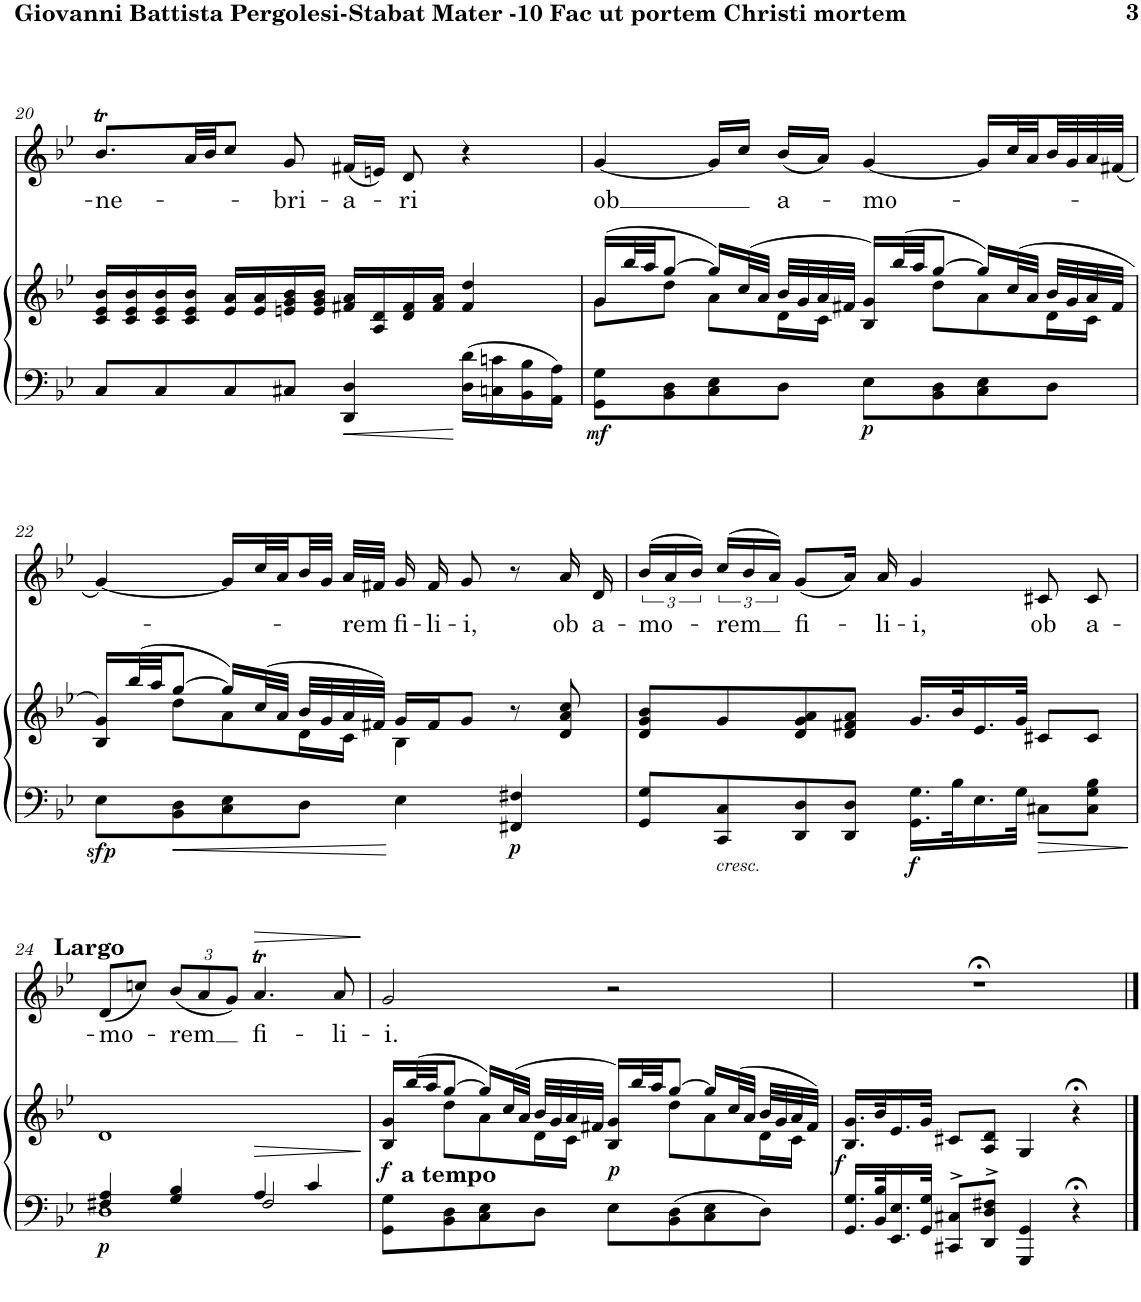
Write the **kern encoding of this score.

**kern	**kern	**dynam	**kern	**text	**dynam
*part2	*part2	*part2	*part1	*part1	*part1
*staff3	*staff2	*staff2/3	*staff1	*staff1	*staff1
*I"Violino I/II Viola Violoncello Contrabasso e organo	*	*	*I"Alto	*	*
!!LO:PB:g=z
*clefF4	*clefG2	*	*clefG2	*	*
*k[b-e-]	*k[b-e-]	*	*k[b-e-]	*	*
*M4/4	*M4/4	*	*M4/4	*	*
*met(c)	*met(c)	*	*met(c)	*	*
=20	=20	=20	=20	=20	=20
!	!	!	!	!LO:LY:b	!
8C/L	16c/ 16e-/ 16b-/LL	.	8.b-T/L	-ne-	.
.	16c/ 16e-/ 16b-/	.	.	.	.
8C/	16c/ 16e-/ 16b-/	.	.	.	.
.	16c/ 16e-/ 16b-/JJ	.	32a/LL	.	.
.	.	.	32b-/JJ	.	.
8C/	16e-/ 16a/LL	.	8cc/J	.	.
.	16e-/ 16a/	.	.	.	.
!	!	!	!	!LO:LY:b	!
8C#X/J	16en/ 16g/ 16b-/	.	8g/	-bri-	.
.	16e/ 16g/ 16b-/JJ	.	.	.	.
!	!	!	!	!LO:LY:b	!
4DD/ 4D/	16f#X/ 16a/LL	.	(<16f#X/LL	-a-	.
.	16A/ 16d/	.	16en/JJ)	.	.
!	!	!	!	!LO:LY:b	!
.	16d/ 16f#/	.	8d/	-ri	.
.	16f#/ 16a/JJ	.	.	.	.
16D\ 16d\LL	4f#/ 4dd/	.	4r	.	.
16Cn\ 16cn\	.	.	.	.	.
16BB-\ 16B-\	.	.	.	.	.
16AA\ 16A\JJ	.	.	.	.	.
=21	=21	=21	=21	=21	=21
*	*^	*	*	*	*
!	!	!	!LO:DY:b=2	!	!LO:LY:b	!
8GG\ 8G\L	(16g/LL	8g\L	mf	[<4g/	ob	.
.	32bb-/L	.	.	.	.	.
.	32aa/JJ	.	.	.	.	.
8BB-\ 8D\	[>8gg/J	8dd\J	.	.	.	.
8C\ 8E-\	16gg/LL])	8a\L	.	16g/LL]	.	.
.	(32cc/L	.	.	16cc/JJ	.	.
.	32a/JJJ	.	.	.	.	.
!	!	!	!	!	!LO:LY:b	!
8D\J	32b-/LLL	16d\L	.	(<16b-/LL	a-	.
.	32g/	.	.	.	.	.
.	32a/	16c\JJ	.	16a/JJ)	.	.
.	32f#X/JJJ	.	.	.	.	.
!	!	!	!LO:DY:b=2	!	!LO:LY:b	!
8E-\L	16B-/ 16g/LL)	8ryy	p	[<4g/	-mo-	.
.	(>32bb-/L	.	.	.	.	.
.	32aa/JJ	.	.	.	.	.
8BB-\ 8D\	[>8gg/J	8dd\L	.	.	.	.
8C\ 8E-\	16gg/LL])	8a\	.	16g/LL]	.	.
.	(>32cc/L	.	.	32cc/L	.	.
.	32a/JJJ	.	.	32a/	.	.
8D\J	32b-/LLL	16d\L	.	32b-/	.	.
.	32g/	.	.	32g/	.	.
.	32a/	16c\JJ	.	32a/	.	.
.	32f#/JJJ	.	.	(32f#X/JJJ	.	.
!!LO:LB:g=z
=22	=22	=22	=22	=22	=22	=22
!	!	!	!LO:DY:b=2	!	!	!
8E-\L	16B-/ 16g/LL)	8ryy	sfp	[<4g/)	.	.
.	(>32bb-/L	.	.	.	.	.
.	32aa/JJ	.	.	.	.	.
8BB-\ 8D\	[>8gg/J	8dd\L	.	.	.	.
8C\ 8E-\	16gg/LL])	8a\	.	16g/LL]	.	.
.	(>32cc/L	.	.	32cc/L	.	.
.	32a/JJJ	.	.	32a/	.	.
8D\J	32b-/LLL	16d\L	.	32b-/	.	.
.	32g/	.	.	32g/JJJ	.	.
!	!	!	!	!	!LO:LY:b	!
.	32a/	16c\JJ	.	32a/LLL	-rem	.
.	32f#X/JJJ)	.	.	32f#X/JJJ	.	.
!	!	!	!	!	!LO:LY:b	!
4E-\	16g/LL	4B-\	.	16g/	fi-	.
!	!	!	!	!	!LO:LY:b	!
.	16f#/J	.	.	16f#/	-li-	.
!	!	!	!	!	!LO:LY:b	!
.	8g/J	.	.	8g/	-i,	.
!	!	!	!LO:DY:b=2	!	!	!
4FF#X/ 4F#X/	8r	4ryy	p	8r	.	.
!	!	!	!	!	!LO:LY:b	!
.	8d/ 8a/ 8cc/	.	.	16a/	ob	.
!	!	!	!	!	!LO:LY:b	!
.	.	.	.	16d/	a-	.
*	*v	*v	*	*	*	*
=23	=23	=23	=23	=23	=23
!	!	!	!	!LO:LY:b	!
8GG/ 8G/L	8d/ 8g/ 8b-/L	.	(>24b-/LL	-mo-	.
.	.	.	24a/	.	.
.	.	.	24b-/JJ)	.	.
!LO:TX:b:i:t=cresc.	!	!	!	!	!
!	!	!	!	!LO:LY:b	!
8CC/ 8C/	8g/	.	(>24cc/LL	-rem	.
.	.	.	24b-/	.	.
.	.	.	24a/JJ)	.	.
!	!	!	!	!LO:LY:b	!
8DD/ 8D/	8d/ 8g/ 8a/	.	(<8g/L	fi-	.
8DD/ 8D/J	8d/ 8f#X/ 8a/J	.	16a/Jk)	.	.
!	!	!	!	!LO:LY:b	!
.	.	.	16a/	-li-	.
!	!	!LO:DY:b=2	!	!LO:LY:b	!
16.GG\ 16.G\LL	16.g/LL	f	4g/	-i,	.
32B-\K	32b-/K	.	.	.	.
16.E-\	16.e-/	.	.	.	.
32G\JJk	32g/JJk	.	.	.	.
!	!	!	!	!LO:LY:b	!
8C#X\L	8c#X/L	.	8c#X/	ob	.
!	!	!	!	!LO:LY:b	!
8C#\ 8G\ 8B-\J	8c#/J	.	8c#/	a-	.
!!LO:LB:g=z
=24	=24	=24	=24	=24	=24
*^	*	*	*	*	*
*	*^	*	*	*	*	*
!	!	!	!	!	!LO:TX:a:B:t=Largo	!	!
!	!	!	!	!LO:DY:b=2	!	!LO:LY:b	!
4F#X/ 4A/	1D	2ryy	1d	p	(<8d/L	-mo-	.
.	.	.	.	.	8ccn/J)	.	.
*	*	*	*	*	*Xbrackettup	*	*
!	!	!	!	!	!	!LO:LY:b	!
4G/ 4B-/	.	.	.	.	(<12b-/L	-rem	.
.	.	.	.	.	12a/	.	.
.	.	.	.	.	12g/J)	.	.
!	!	!	!	!	!	!LO:LY:b	!LO:HP:b
4A/	.	2F#/	.	.	4.at/	fi-	>
4c/	.	.	.	.	.	.	.
!	!	!	!	!	!	!LO:LY:b	!
.	.	.	.	.	8a/	-li-	.
*v	*v	*v	*	*	*	*	*
.	.	.	.	.	]
=25	=25	=25	=25	=25	=25
*	*^	*	*	*	*
!LO:TX:a:B:t=a tempo	!	!	!	!	!	!
!	!	!	!LO:DY:b	!	!LO:LY:b	!
8GG\ 8G\L	16B-/ 16g/LL	8ryy	f	2g/	-i.	.
.	(>32bb-/L	.	.	.	.	.
.	32aa/JJ	.	.	.	.	.
8BB-\ 8D\	[>8gg/J	8dd\L	.	.	.	.
8C\ 8E-\	16gg/LL])	8a\	.	.	.	.
.	(>32cc/L	.	.	.	.	.
.	32a/JJJ	.	.	.	.	.
8D\J	32b-/LLL	16d\L	.	.	.	.
.	32g/	.	.	.	.	.
.	32a/	16c\JJ	.	.	.	.
.	32f#X/JJJ	.	.	.	.	.
!	!	!	!LO:DY:b	!	!	!
8E-\L	16B-/ 16g/LL)	8ryy	p	2r	.	.
.	32bb-/L	.	.	.	.	.
.	32aa/JJ	.	.	.	.	.
8BB-\ 8D\	[>8gg/J	8dd\L	.	.	.	.
8C\ 8E-\	16gg/LL]	8a\	.	.	.	.
.	(>32cc/L	.	.	.	.	.
.	32a/JJJ	.	.	.	.	.
8D\J	32b-/LLL	16d\L	.	.	.	.
.	32g/	.	.	.	.	.
.	32a/	16c\JJ	.	.	.	.
.	32f#/JJJ)	.	.	.	.	.
*	*v	*v	*	*	*	*
=26	=26	=26	=26	=26	=26
!	!	!LO:DY:b	!	!	!
16.GG/ 16.G/LL	16.B-/ 16.g/LL	f	1r;<	.	.
32BB-/ 32B-/K	32b-/K	.	.	.	.
16.EE-/ 16.E-/	16.e-/	.	.	.	.
32GG/ 32G/JJk	32g/JJk	.	.	.	.
8CC#X/^> 8C#X/^>L	8c#X/L	.	.	.	.
8DD/^> 8D/^> 8F#X/^>J	8A/ 8d/J	.	.	.	.
4GGG/ 4GG/	4G/	.	.	.	.
4r;<	4r;<	.	.	.	.
==	==	==	==	==	==
*-	*-	*-	*-	*-	*-
